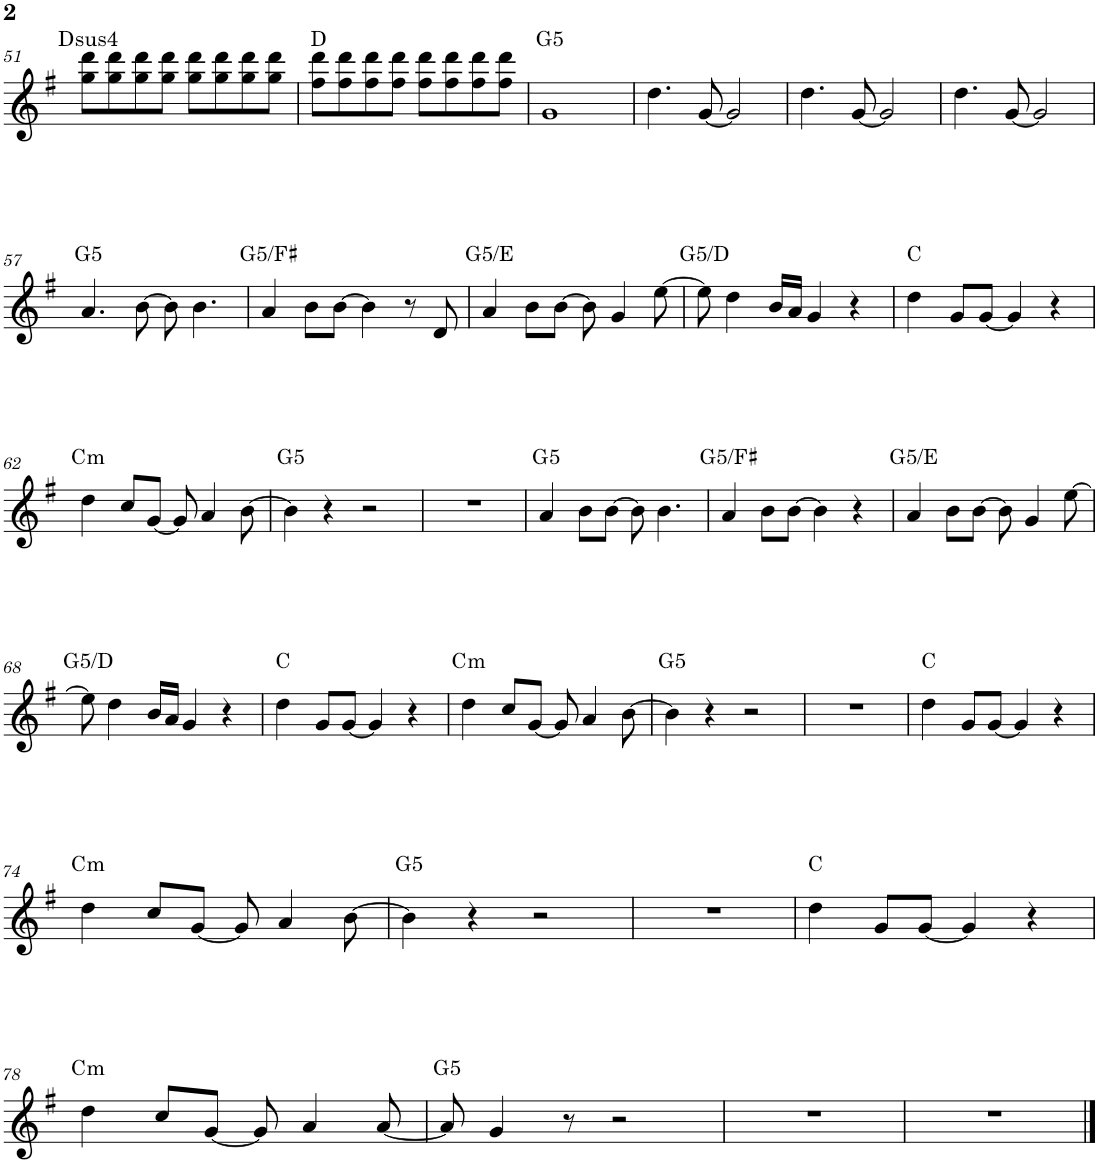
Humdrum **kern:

**kern	**harte
*part1	*part1
*staff1	*
*I"P1	*
!!LO:PB:g=z
*clefG2	*
*k[f#]	*
*G:	*
*M4/4	*
=51	=51
!	!LO:H:kt=4
8gg\ 8ddd\L	D:sus4
8gg\ 8ddd\	.
8gg\ 8ddd\	.
8gg\ 8ddd\J	.
8gg\ 8ddd\L	.
8gg\ 8ddd\	.
8gg\ 8ddd\	.
8gg\ 8ddd\J	.
=52	=52
8ff#\ 8ddd\L	D:maj
8ff#\ 8ddd\	.
8ff#\ 8ddd\	.
8ff#\ 8ddd\J	.
8ff#\ 8ddd\L	.
8ff#\ 8ddd\	.
8ff#\ 8ddd\	.
8ff#\ 8ddd\J	.
=53	=53
!	!LO:H:kt=5
1g	G:(1,5)
=54	=54
4.dd\	.
[<8g/	.
2g/]	.
=55	=55
4.dd\	.
[<8g/	.
2g/]	.
=56	=56
4.dd\	.
[<8g/	.
2g/]	.
!!LO:LB:g=z
=57	=57
!	!LO:H:kt=5
4.a/	G:(1,5)
[>8b\	.
8b\]	.
4.b\	.
=58	=58
!	!LO:H:kt=5
4a/	G:(1,5)/7
8b\L	.
[>8b\J	.
4b\]	.
8r	.
8d/	.
=59	=59
!	!LO:H:kt=5
4a/	G:(1,5)/6
8b\L	.
[>8b\J	.
8b\]	.
4g/	.
[>8ee\	.
=60	=60
!	!LO:H:kt=5
8ee\]	G:(1,5)/5
4dd\	.
16b/LL	.
16a/JJ	.
4g/	.
4r	.
=61	=61
4dd\	C:maj
8g/L	.
[<8g/J	.
4g/]	.
4r	.
!!LO:LB:g=z
=62	=62
!	!LO:H:kt=m
4dd\	C:min
8cc/L	.
[<8g/J	.
8g/]	.
4a/	.
[>8b\	.
=63	=63
!	!LO:H:kt=5
4b\]	G:(1,5)
4r	.
2r	.
=64	=64
1r	.
=65	=65
!	!LO:H:kt=5
4a/	G:(1,5)
8b\L	.
[>8b\J	.
8b\]	.
4.b\	.
=66	=66
!	!LO:H:kt=5
4a/	G:(1,5)/7
8b\L	.
[>8b\J	.
4b\]	.
4r	.
=67	=67
!	!LO:H:kt=5
4a/	G:(1,5)/6
8b\L	.
[>8b\J	.
8b\]	.
4g/	.
[>8ee\	.
!!LO:LB:g=z
=68	=68
!	!LO:H:kt=5
8ee\]	G:(1,5)/5
4dd\	.
16b/LL	.
16a/JJ	.
4g/	.
4r	.
=69	=69
4dd\	C:maj
8g/L	.
[<8g/J	.
4g/]	.
4r	.
=70	=70
!	!LO:H:kt=m
4dd\	C:min
8cc/L	.
[<8g/J	.
8g/]	.
4a/	.
[>8b\	.
=71	=71
!	!LO:H:kt=5
4b\]	G:(1,5)
4r	.
2r	.
=72	=72
1r	.
=73	=73
4dd\	C:maj
8g/L	.
[<8g/J	.
4g/]	.
4r	.
!!LO:LB:g=z
=74	=74
!	!LO:H:kt=m
4dd\	C:min
8cc/L	.
[<8g/J	.
8g/]	.
4a/	.
[>8b\	.
=75	=75
!	!LO:H:kt=5
4b\]	G:(1,5)
4r	.
2r	.
=76	=76
1r	.
=77	=77
4dd\	C:maj
8g/L	.
[<8g/J	.
4g/]	.
4r	.
!!LO:LB:g=z
=78	=78
!	!LO:H:kt=m
4dd\	C:min
8cc/L	.
[<8g/J	.
8g/]	.
4a/	.
[<8a/	.
=79	=79
!	!LO:H:kt=5
8a/]	G:(1,5)
4g/	.
8r	.
2r	.
=80	=80
1r	.
=81	=81
1r	.
==	==
*-	*-
